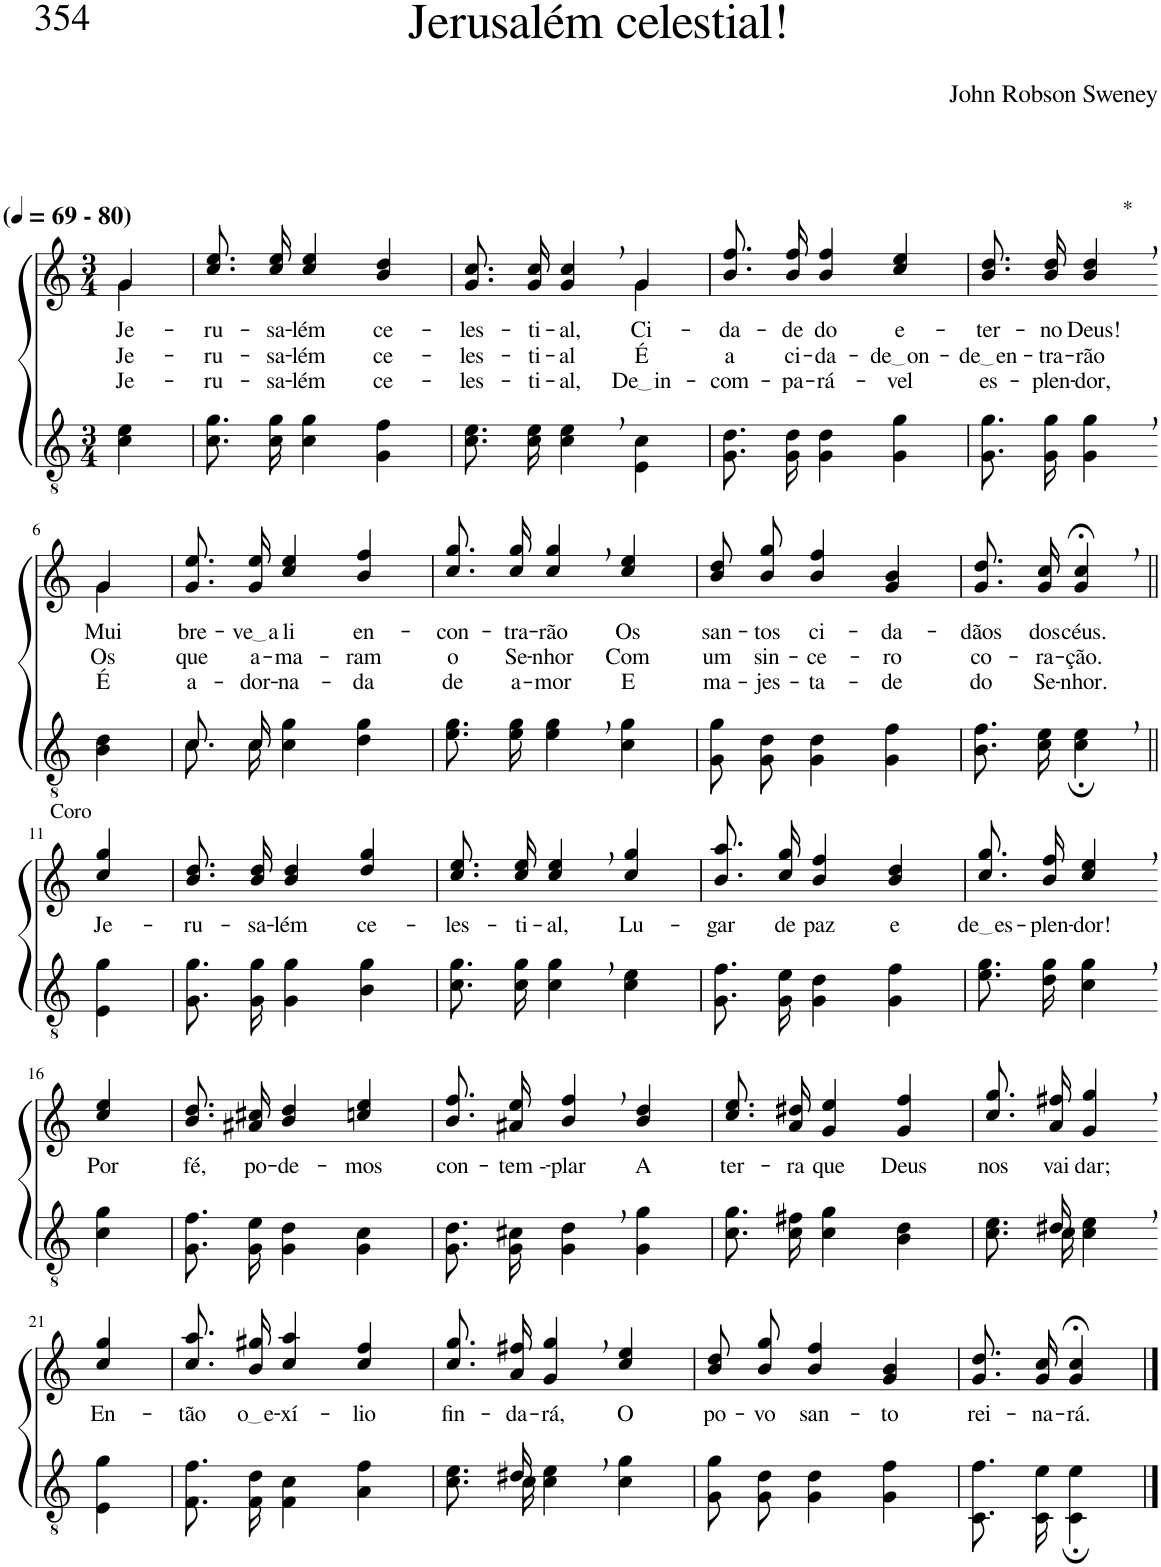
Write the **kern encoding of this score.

**kern	**kern	**text	**text	**text
*part2	*part1	*part1	*part1	*part1
*staff2	*staff1	*staff1	*staff1	*staff1
*I"Parte III e IV	*I"Parte I e II	*	*	*
*clefGv2	*clefG2	*	*	*
*Trd3c5	*Trd3c5	*	*	*
*k[]	*k[]	*	*	*
*M3/4	*M3/4	*	*	*
*MM69	*MM69	*	*	*
=1	=1	=1	=1	=1
*	*^	*	*	*
!	!LO:TX:a:B:t=(	!	!	!	!
!	!LO:TX:a:B:t=- 80)	!	!	!	!
!	!	!	!LO:LY:b	!LO:LY:b	!LO:LY:b
4c\ 4e\	4g/	4g\	Je-	Je-	Je-
=2	=2	=2	=2	=2	=2
!	!	!	!LO:LY:b	!LO:LY:b	!LO:LY:b
*	*v	*v	*	*	*
8.c\ 8.g\L	8.cc\ 8.ee\L	-ru-	-ru-	-ru-
!	!	!LO:LY:b	!LO:LY:b	!LO:LY:b
16c\ 16g\Jk	16cc\ 16ee\Jk	-sa-	-sa-	-sa-
!	!	!LO:LY:b	!LO:LY:b	!LO:LY:b
4c\ 4g\	4cc/ 4ee/	-lém	-lém	-lém
!	!	!LO:LY:b	!LO:LY:b	!LO:LY:b
4G\ 4f\	4b/ 4dd/	ce-	ce-	ce-
=3	=3	=3	=3	=3
!	!	!LO:LY:b	!LO:LY:b	!LO:LY:b
*	*^	*	*	*
8.c\ 8.e\L	8.g/ 8.cc/L	2ryy	-les-	-les-	-les-
!	!	!	!LO:LY:b	!LO:LY:b	!LO:LY:b
16c\ 16e\Jk	16g/ 16cc/Jk	.	-ti-	-ti-	-ti-
!	!	!	!LO:LY:b	!LO:LY:b	!LO:LY:b
4c\, 4e\,	4g/, 4cc/,	.	-al,	-al	-al,
!	!	!	!LO:LY:b	!LO:LY:b	!LO:LY:b
4E\ 4c\	4g/	4g\	Ci-	É	De in
=4	=4	=4	=4	=4	=4
!	!	!	!LO:LY:b	!LO:LY:b	!LO:LY:b
*	*v	*v	*	*	*
8.G\ 8.d\L	8.b\ 8.ff\L	-da-	a	-com-
!	!	!LO:LY:b	!LO:LY:b	!LO:LY:b
16G\ 16d\Jk	16b\ 16ff\Jk	-de	ci-	-pa-
!	!	!LO:LY:b	!LO:LY:b	!LO:LY:b
4G\ 4d\	4b/ 4ff/	do	-da-	-rá-
!	!	!LO:LY:b	!LO:LY:b	!LO:LY:b
4G\ 4g\	4cc/ 4ee/	e-	de on	-vel
=5	=5	=5	=5	=5
!	!	!LO:LY:b	!LO:LY:b	!LO:LY:b
8.G\ 8.g\L	8.b\ 8.dd\L	-ter-	de en	es-
!	!	!LO:LY:b	!LO:LY:b	!LO:LY:b
16G\ 16g\Jk	16b\ 16dd\Jk	-no	-tra-	-plen-
!	!LO:TX:a:t=*	!	!	!
!	!	!LO:LY:b	!LO:LY:b	!LO:LY:b
4G\, 4g\,	4b/, 4dd/,	Deus!	-rão	-dor,
!!LO:LB:g=z
=6-	=6-	=6-	=6-	=6-
*	*^	*	*	*
!	!	!	!LO:LY:b	!LO:LY:b	!LO:LY:b
4B\ 4d\	4g/	4g\	-Mui	Os	É
=7	=7	=7	=7	=7	=7
*^	*	*	*	*	*
!	!	!	!	!LO:LY:b	!LO:LY:b	!LO:LY:b
*	*	*v	*v	*	*	*
8.c\L	8.c/L	8.g\ 8.ee\L	bre-	que	a-
!	!	!	!LO:LY:b	!LO:LY:b	!LO:LY:b
16c\Jk	16c/Jk	16g\ 16ee\Jk	ve a	a-	-dor-
!	!	!	!LO:LY:b	!LO:LY:b	!LO:LY:b
4c\ 4g\	2ryy	4cc/ 4ee/	li	-ma-	-na-
!	!	!	!LO:LY:b	!LO:LY:b	!LO:LY:b
4d\ 4g\	.	4b/ 4ff/	en-	-ram	-da
*v	*v	*	*	*	*
=8	=8	=8	=8	=8
!	!	!LO:LY:b	!LO:LY:b	!LO:LY:b
8.e\ 8.g\L	8.cc\ 8.gg\L	-con-	o	de
!	!	!LO:LY:b	!LO:LY:b	!LO:LY:b
16e\ 16g\Jk	16cc\ 16gg\Jk	-tra-	Se-	a-
!	!	!LO:LY:b	!LO:LY:b	!LO:LY:b
4e\, 4g\,	4cc/, 4gg/,	-rão	-nhor	-mor
!	!	!LO:LY:b	!LO:LY:b	!LO:LY:b
4c\ 4g\	4cc/ 4ee/	Os	Com	E
=9	=9	=9	=9	=9
!	!	!LO:LY:b	!LO:LY:b	!LO:LY:b
8G\ 8g\L	8b\ 8dd\L	san-	um	ma-
!	!	!LO:LY:b	!LO:LY:b	!LO:LY:b
8G\ 8d\J	8b\ 8gg\J	-tos	sin-	-jes-
!	!	!LO:LY:b	!LO:LY:b	!LO:LY:b
4G\ 4d\	4b/ 4ff/	ci-	-ce-	-ta-
!	!	!LO:LY:b	!LO:LY:b	!LO:LY:b
4G\ 4f\	4g/ 4b/	-da-	-ro	-de
=10	=10	=10	=10	=10
!	!	!LO:LY:b	!LO:LY:b	!LO:LY:b
8.B\ 8.f\L	8.g/ 8.dd/L	-dãos	co-	do
!	!	!LO:LY:b	!LO:LY:b	!LO:LY:b
16c\ 16e\Jk	16g/ 16cc/Jk	dos	-ra-	Se-
!	!	!LO:LY:b	!LO:LY:b	!LO:LY:b
4c\;, 4e\;,	4g/;<, 4cc/;<,	céus.	-ção.	-nhor.
!!LO:LB:g=z
=11||	=11||	=11||	=11||	=11||
!	!LO:TX:a:t=Coro	!	!	!
!	!	!LO:LY:b	!	!
4E\ 4g\	4cc/ 4gg/	Je-	.	.
=12	=12	=12	=12	=12
!	!	!LO:LY:b	!	!
8.G\ 8.g\L	8.b\ 8.dd\L	-ru-	.	.
!	!	!LO:LY:b	!	!
16G\ 16g\Jk	16b\ 16dd\Jk	-sa-	.	.
!	!	!LO:LY:b	!	!
4G\ 4g\	4b/ 4dd/	-lém	.	.
!	!	!LO:LY:b	!	!
4B\ 4g\	4dd/ 4gg/	ce-	.	.
=13	=13	=13	=13	=13
!	!	!LO:LY:b	!	!
8.c\ 8.g\L	8.cc\ 8.ee\L	-les-	.	.
!	!	!LO:LY:b	!	!
16c\ 16g\Jk	16cc\ 16ee\Jk	-ti-	.	.
!	!	!LO:LY:b	!	!
4c\, 4g\,	4cc/, 4ee/,	-al,	.	.
!	!	!LO:LY:b	!	!
4c\ 4e\	4cc/ 4gg/	Lu-	.	.
=14	=14	=14	=14	=14
!	!	!LO:LY:b	!	!
8.G\ 8.f\L	8.b\ 8.aa\L	-gar	.	.
!	!	!LO:LY:b	!	!
16G\ 16e\Jk	16cc\ 16gg\Jk	de	.	.
!	!	!LO:LY:b	!	!
4G\ 4d\	4b/ 4ff/	paz	.	.
!	!	!LO:LY:b	!	!
4G\ 4f\	4b/ 4dd/	e	.	.
=15	=15	=15	=15	=15
!	!	!LO:LY:b	!	!
8.e\ 8.g\L	8.cc\ 8.gg\L	de es	.	.
!	!	!LO:LY:b	!	!
16d\ 16g\Jk	16b\ 16ff\Jk	-plen-	.	.
!	!	!LO:LY:b	!	!
4c\, 4g\,	4cc/, 4ee/,	-dor!	.	.
!!LO:LB:g=z
=16-	=16-	=16-	=16-	=16-
!	!	!LO:LY:b	!	!
4c\ 4g\	4cc/ 4ee/	Por	.	.
=17	=17	=17	=17	=17
!	!	!LO:LY:b	!	!
8.G\ 8.f\L	8.b\ 8.dd\L	fé,	.	.
!	!	!LO:LY:b	!	!
16G\ 16e\Jk	16a#X\ 16cc#X\Jk	po-	.	.
!	!	!LO:LY:b	!	!
4G\ 4d\	4b/ 4dd/	-de-	.	.
!	!	!LO:LY:b	!	!
4G\ 4c\	4ccn/ 4ee/	-mos	.	.
=18	=18	=18	=18	=18
!	!	!LO:LY:b	!	!
8.G/ 8.d/L	8.b\ 8.ff\L	con-	.	.
!	!	!LO:LY:b	!	!
16G/ 16c#X/Jk	16a#X\ 16ee\Jk	-tem --	.	.
!	!	!LO:LY:b	!	!
4G\, 4d\,	4b/, 4ff/,	-plar	.	.
!	!	!LO:LY:b	!	!
4G\ 4g\	4b/ 4dd/	A	.	.
=19	=19	=19	=19	=19
!	!	!LO:LY:b	!	!
8.c\ 8.g\L	8.cc\ 8.ee\L	ter-	.	.
!	!	!LO:LY:b	!	!
16c\ 16f#X\Jk	16a\ 16dd#X\Jk	-ra	.	.
!	!	!LO:LY:b	!	!
4c\ 4g\	4g/ 4ee/	que	.	.
!	!	!LO:LY:b	!	!
4B\ 4d\	4g/ 4ff/	Deus	.	.
=20	=20	=20	=20	=20
*^	*	*	*	*
!	!	!	!LO:LY:b	!	!
8.ryy	8.c\ 8.e\L	8.cc\ 8.gg\L	nos	.	.
!	!	!	!LO:LY:b	!	!
16d#X/	16c\Jk	16a\ 16ff#X\Jk	vai	.	.
!	!	!	!LO:LY:b	!	!
4ryy	4c\ 4e\	4g/, 4gg/,	dar;	.	.
!!LO:LB:g=z
=21-	=21-	=21-	=21-	=21-	=21-
!	!	!	!LO:LY:b	!	!
*v	*v	*	*	*	*
4E\ 4g\	4cc/ 4gg/	En-	.	.
=22	=22	=22	=22	=22
!	!	!LO:LY:b	!	!
8.F/ 8.f/L	8.cc\ 8.aa\L	-tão	.	.
!	!	!LO:LY:b	!	!
16F/ 16d/Jk	16b\ 16gg#X\Jk	o e	.	.
!	!	!LO:LY:b	!	!
4F\ 4c\	4cc/ 4aa/	-xí-	.	.
!	!	!LO:LY:b	!	!
4A\ 4f\	4cc/ 4ff/	-lio	.	.
=23	=23	=23	=23	=23
*^	*	*	*	*
!	!	!	!LO:LY:b	!	!
8.c\ 8.e\L	8.ryy	8.cc\ 8.gg\L	fin-	.	.
!	!	!	!LO:LY:b	!	!
16c\Jk	16d#X/	16a\ 16ff#X\Jk	-da-	.	.
!	!	!	!LO:LY:b	!	!
4c\, 4e\,	2ryy	4g/, 4gg/,	-rá,	.	.
!	!	!	!LO:LY:b	!	!
4c\ 4g\	.	4cc/ 4ee/	O	.	.
*v	*v	*	*	*	*
=24	=24	=24	=24	=24
!	!	!LO:LY:b	!	!
8G\ 8g\L	8b\ 8dd\L	po-	.	.
!	!	!LO:LY:b	!	!
8G\ 8d\J	8b\ 8gg\J	-vo	.	.
!	!	!LO:LY:b	!	!
4G\ 4d\	4b/ 4ff/	san-	.	.
!	!	!LO:LY:b	!	!
4G\ 4f\	4g/ 4b/	-to	.	.
=25	=25	=25	=25	=25
!	!	!LO:LY:b	!	!
8.C/ 8.f/L	8.g/ 8.dd/L	rei-	.	.
!	!	!LO:LY:b	!	!
16C/ 16e/Jk	16g/ 16cc/Jk	-na-	.	.
!	!	!LO:LY:b	!	!
4C\; 4e\;	4g/;< 4cc/;<	-rá.	.	.
==	==	==	==	==
*-	*-	*-	*-	*-
